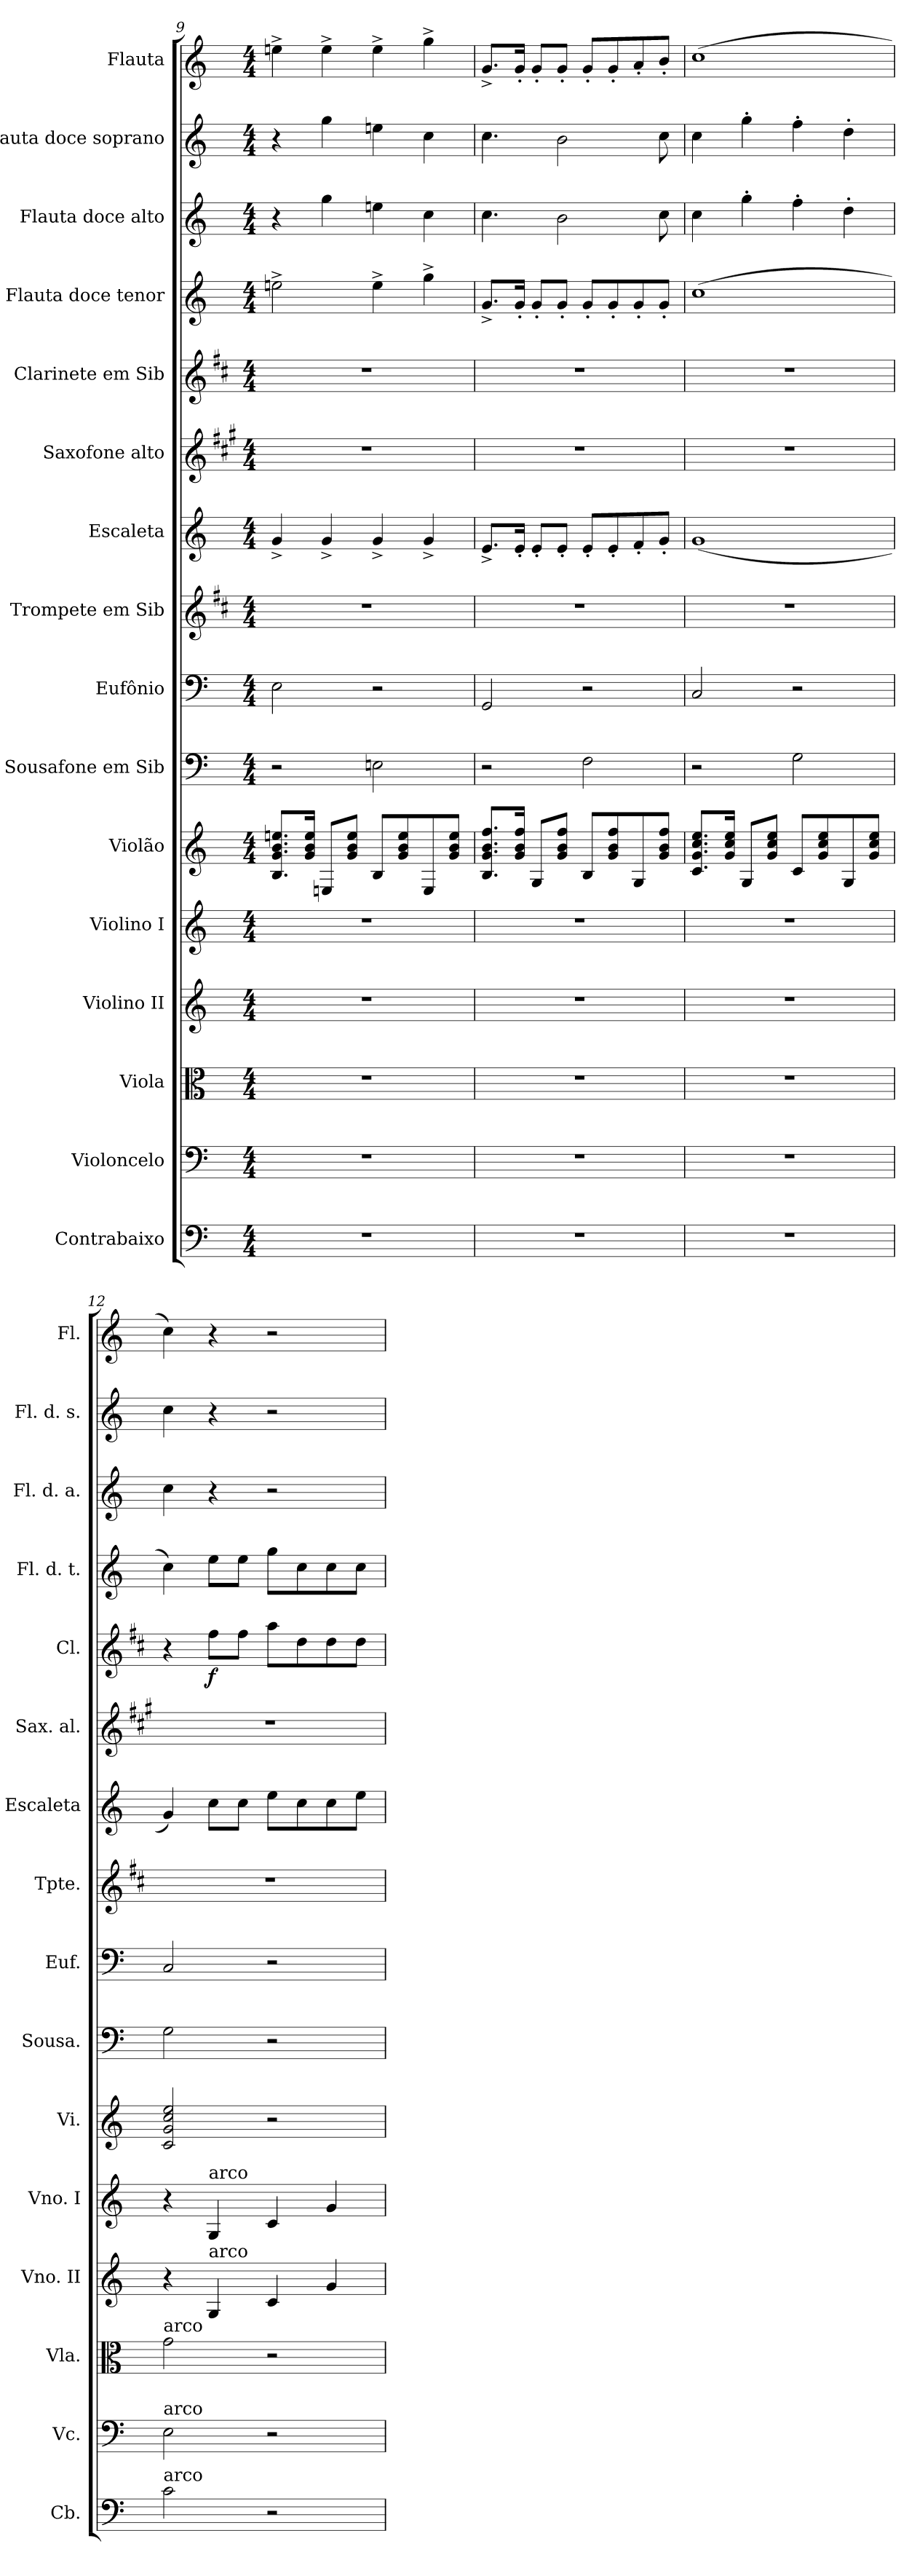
**kern	**kern	**kern	**kern	**kern	**kern	**kern	**kern	**kern	**kern	**kern	**kern	**dynam	**kern	**kern	**kern	**kern
*part16	*part15	*part14	*part13	*part12	*part11	*part10	*part9	*part8	*part7	*part6	*part5	*part5	*part4	*part3	*part2	*part1
*staff16	*staff15	*staff14	*staff13	*staff12	*staff11	*staff10	*staff9	*staff8	*staff7	*staff6	*staff5	*staff5	*staff4	*staff3	*staff2	*staff1
*I"Contrabaixo	*I"Violoncelo	*I"Viola	*I"Violino II	*I"Violino I	*I"Violão	*I"Sousafone em Sib	*I"Eufônio	*I"Trompete em Sib	*I"Escaleta	*I"Saxofone alto	*I"Clarinete em Sib	*	*I"Flauta doce tenor	*I"Flauta doce alto	*I"Flauta doce soprano	*I"Flauta
*I'Cb.	*I'Vc.	*I'Vla.	*I'Vno. II	*I'Vno. I	*I'Vi.	*I'Sousa.	*I'Euf.	*I'Tpte.	*I'Escaleta	*I'Sax. al.	*I'Cl.	*	*I'Fl. d. t.	*I'Fl. d. a.	*I'Fl. d. s.	*I'Fl.
*clefF4	*clefF4	*clefC3	*clefG2	*clefG2	*clefG2	*clefF4	*clefF4	*clefG2	*clefG2	*clefG2	*clefG2	*	*clefG2	*clefG2	*clefG2	*clefG2
*ITrd7c12	*	*	*	*	*ITrd7c12	*ITrd8c14	*	*ITrd1c2	*	*ITrd5c9	*ITrd1c2	*	*	*	*ITrd-7c-12	*
*k[]	*k[]	*k[]	*k[]	*k[]	*k[]	*k[]	*k[]	*k[]	*k[]	*k[]	*k[]	*	*k[]	*k[]	*k[]	*k[]
*C:	*C:	*C:	*C:	*C:	*C:	*C:	*C:	*C:	*C:	*C:	*C:	*	*C:	*C:	*C:	*C:
*M4/4	*M4/4	*M4/4	*M4/4	*M4/4	*M4/4	*M4/4	*M4/4	*M4/4	*M4/4	*M4/4	*M4/4	*	*M4/4	*M4/4	*M4/4	*M4/4
=9	=9	=9	=9	=9	=9	=9	=9	=9	=9	=9	=9	=9	=9	=9	=9	=9
1r	1r	1r	1r	1r	8.BBi/ 8.Gi 8.Bi 8.eniL	2r	2Ei\	1r	4g^i/	1r	1r	.	2een^i\	4r	4r	4een^i\
.	.	.	.	.	16Gi/ 16Bi 16eiJk	.	.	.	.	.	.	.	.	.	.	.
.	.	.	.	.	8EEni/L	.	.	.	4g^i/	.	.	.	.	4ggi\	4gggi\	4ee^i\
.	.	.	.	.	8Gi/ 8Bi 8eiJ	.	.	.	.	.	.	.	.	.	.	.
.	.	.	.	.	8BBi/L	2EEni\	2r	.	4g^i/	.	.	.	4ee^i\	4eeni\	4eeeni\	4ee^i\
.	.	.	.	.	8Gi/ 8Bi 8ei	.	.	.	.	.	.	.	.	.	.	.
.	.	.	.	.	8EEi/	.	.	.	4g^i/	.	.	.	4gg^i\	4cci\	4ccci\	4gg^i\
.	.	.	.	.	8Gi/ 8Bi 8eiJ	.	.	.	.	.	.	.	.	.	.	.
!!LO:PB:g=z
=10	=10	=10	=10	=10	=10	=10	=10	=10	=10	=10	=10	=10	=10	=10	=10	=10
1r	1r	1r	1r	1r	8.BBi/ 8.Gi 8.Bi 8.fiL	2r	2GGi/	1r	8.e^i/L	1r	1r	.	8.g^i/L	4.cci\	4.ccci\	8.g^i/L
.	.	.	.	.	16Gi/ 16Bi 16fiJk	.	.	.	16e'i/Jk	.	.	.	16g'i/Jk	.	.	16g'i/Jk
.	.	.	.	.	8GGi/L	.	.	.	8e'i/L	.	.	.	8g'i/L	.	.	8g'i/L
.	.	.	.	.	8Gi/ 8Bi 8fiJ	.	.	.	8e'i/J	.	.	.	8g'i/J	2bi\	2bbi\	8g'i/J
.	.	.	.	.	8BBi/L	2FFi\	2r	.	8e'i/L	.	.	.	8g'i/L	.	.	8g'i/L
.	.	.	.	.	8Gi/ 8Bi 8fi	.	.	.	8e'i/	.	.	.	8g'i/	.	.	8g'i/
.	.	.	.	.	8GGi/	.	.	.	8f'i/	.	.	.	8g'i/	.	.	8a'i/
.	.	.	.	.	8Gi/ 8Bi 8fiJ	.	.	.	8g'i/J	.	.	.	8g'i/J	8cci\	8ccci\	8b'i/J
=11	=11	=11	=11	=11	=11	=11	=11	=11	=11	=11	=11	=11	=11	=11	=11	=11
1r	1r	1r	1r	1r	8.Ci/ 8.Gi 8.ci 8.eiL	2r	2Ci/	1r	(1gi	1r	1r	.	(1cci	4cci\	4ccci\	(1cci
.	.	.	.	.	16Gi/ 16ci 16eiJk	.	.	.	.	.	.	.	.	.	.	.
.	.	.	.	.	8GGi/L	.	.	.	.	.	.	.	.	4gg'i\	4ggg'i\	.
.	.	.	.	.	8Gi/ 8ci 8eiJ	.	.	.	.	.	.	.	.	.	.	.
.	.	.	.	.	8Ci/L	2GGi\	2r	.	.	.	.	.	.	4ff'i\	4fff'i\	.
.	.	.	.	.	8Gi/ 8ci 8ei	.	.	.	.	.	.	.	.	.	.	.
.	.	.	.	.	8GGi/	.	.	.	.	.	.	.	.	4dd'i\	4ddd'i\	.
.	.	.	.	.	8Gi/ 8ci 8eiJ	.	.	.	.	.	.	.	.	.	.	.
=12	=12	=12	=12	=12	=12	=12	=12	=12	=12	=12	=12	=12	=12	=12	=12	=12
*	*	*	*	*MM100	*	*	*	*	*	*	*	*	*	*	*	*MM100
!	!	!LO:TX:a:t=arco	!	!	!	!	!	!	!	!	!	!	!	!	!	!
!	!LO:TX:a:t=arco	!	!	!	!	!	!	!	!	!	!	!	!	!	!	!
!LO:TX:a:t=arco	!	!	!	!	!	!	!	!	!	!	!	!	!	!	!	!
2Ci\	2Ei\	2gi\	4r	4r	2Ci/ 2Gi 2ci 2ei	2GGi\	2Ci/	1r	4gi/)	1r	4r	.	4cci\)	4cci\	4ccci\	4cci\)
!	!	!	!	!LO:TX:a:t=arco	!	!	!	!	!	!	!	!	!	!	!	!
!	!	!	!LO:TX:a:t=arco	!	!	!	!	!	!	!	!	!	!	!	!	!
.	.	.	4Gi/	4Gi/	.	.	.	.	8cci\L	.	8eei\L	f	8eei\L	4r	4r	4r
.	.	.	.	.	.	.	.	.	8cci\J	.	8eei\J	.	8eei\J	.	.	.
2r	2r	2r	4ci/	4ci/	2r	2r	2r	.	8eei\L	.	8ggi\L	.	8ggi\L	2r	2r	2r
.	.	.	.	.	.	.	.	.	8cci\	.	8cci\	.	8cci\	.	.	.
.	.	.	4gi/	4gi/	.	.	.	.	8cci\	.	8cci\	.	8cci\	.	.	.
.	.	.	.	.	.	.	.	.	8eei\J	.	8cci\J	.	8cci\J	.	.	.
=	=	=	=	=	=	=	=	=	=	=	=	=	=	=	=	=
*-	*-	*-	*-	*-	*-	*-	*-	*-	*-	*-	*-	*-	*-	*-	*-	*-
